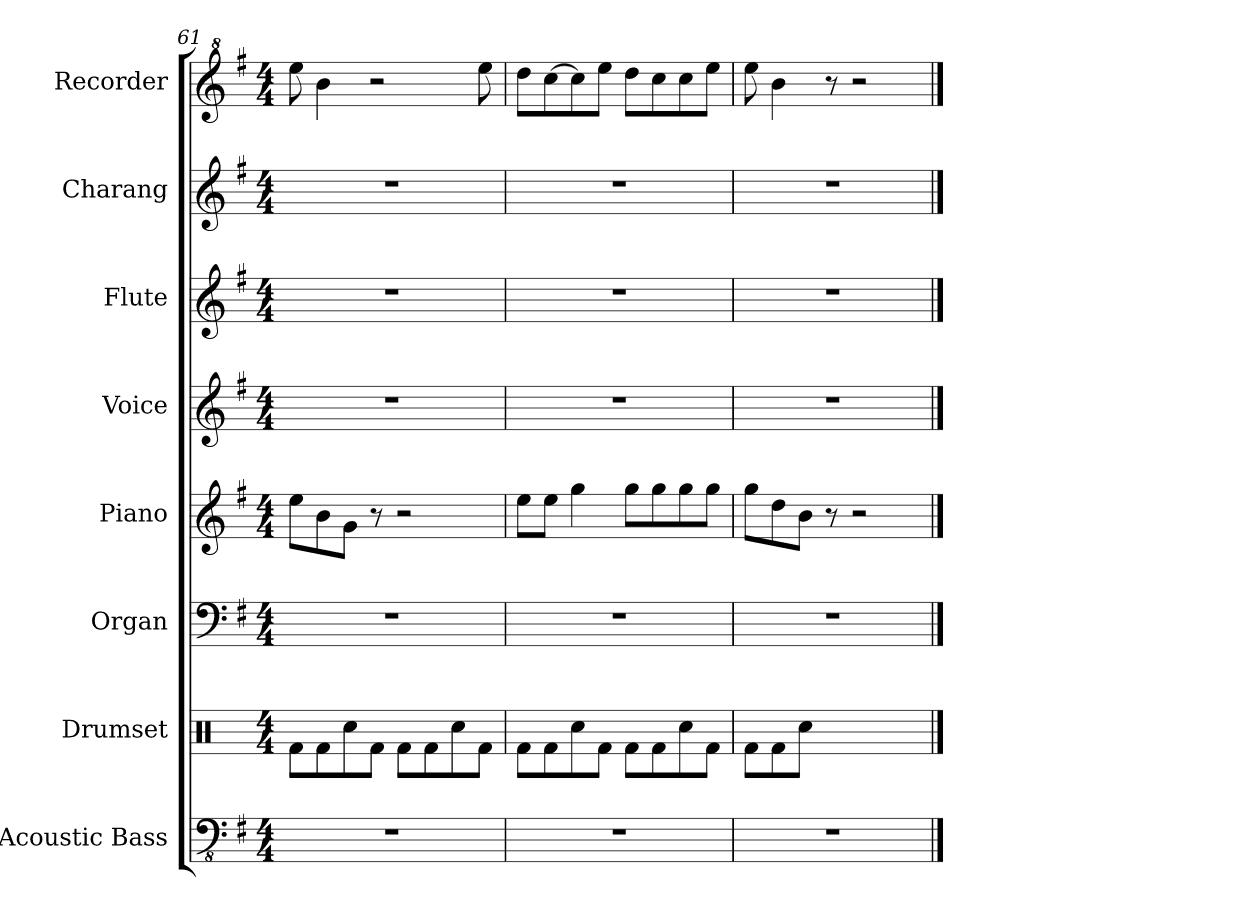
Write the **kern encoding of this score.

**kern	**kern	**kern	**kern	**kern	**kern	**kern	**kern
*part8	*part7	*part6	*part5	*part4	*part3	*part2	*part1
*staff8	*staff7	*staff6	*staff5	*staff4	*staff3	*staff2	*staff1
*I"Acoustic Bass	*I"Drumset	*I"Organ	*I"Piano	*I"Voice	*I"Flute	*I"Charang	*I"Recorder
*I'Bass	*I'Drs.	*I'Org.	*I'Pno.	*I'Vo.	*I'Fl.	*I'Chr.	*I'Rec.
*clefFv4	*clefX	*clefF4	*clefG2	*clefG2	*clefG2	*clefG2	*clefG^2
*k[f#]	*k[]	*k[f#]	*k[f#]	*k[f#]	*k[f#]	*k[f#]	*k[f#]
*M4/4	*M4/4	*M4/4	*M4/4	*M4/4	*M4/4	*M4/4	*M4/4
=61	=61	=61	=61	=61	=61	=61	=61
*	*^	*	*	*	*	*	*
1r	1ryy	8Rf\L	1r	8ee\L	1r	1r	1r	8eee\
.	.	8Rf\	.	8b\	.	.	.	4bb\
.	.	8Rcc\	.	8g\J	.	.	.	.
.	.	8Rf\J	.	8r	.	.	.	2r
.	.	8Rf\L	.	2r	.	.	.	.
.	.	8Rf\	.	.	.	.	.	.
.	.	8Rcc\	.	.	.	.	.	.
.	.	8Rf\J	.	.	.	.	.	8eee\
=62	=62	=62	=62	=62	=62	=62	=62	=62
1r	1ryy	8Rf\L	1r	8ee\L	1r	1r	1r	8ddd\L
.	.	8Rf\	.	8ee\J	.	.	.	[8ccc\
.	.	8Rcc\	.	4gg\	.	.	.	8ccc\]
.	.	8Rf\J	.	.	.	.	.	8eee\J
.	.	8Rf\L	.	8gg\L	.	.	.	8ddd\L
.	.	8Rf\	.	8gg\	.	.	.	8ccc\
.	.	8Rcc\	.	8gg\	.	.	.	8ccc\
.	.	8Rf\J	.	8gg\J	.	.	.	8eee\J
=63	=63	=63	=63	=63	=63	=63	=63	=63
1r	1ryy	8Rf\L	1r	8gg\L	1r	1r	1r	8eee\
.	.	8Rf\	.	8dd\	.	.	.	4bb\
.	.	8Rcc\J	.	8b\J	.	.	.	.
.	.	2ryy	.	8r	.	.	.	8r
.	.	.	.	2r	.	.	.	2r
.	.	8ryy	.	.	.	.	.	.
*	*v	*v	*	*	*	*	*	*
==	==	==	==	==	==	==	==
*-	*-	*-	*-	*-	*-	*-	*-
